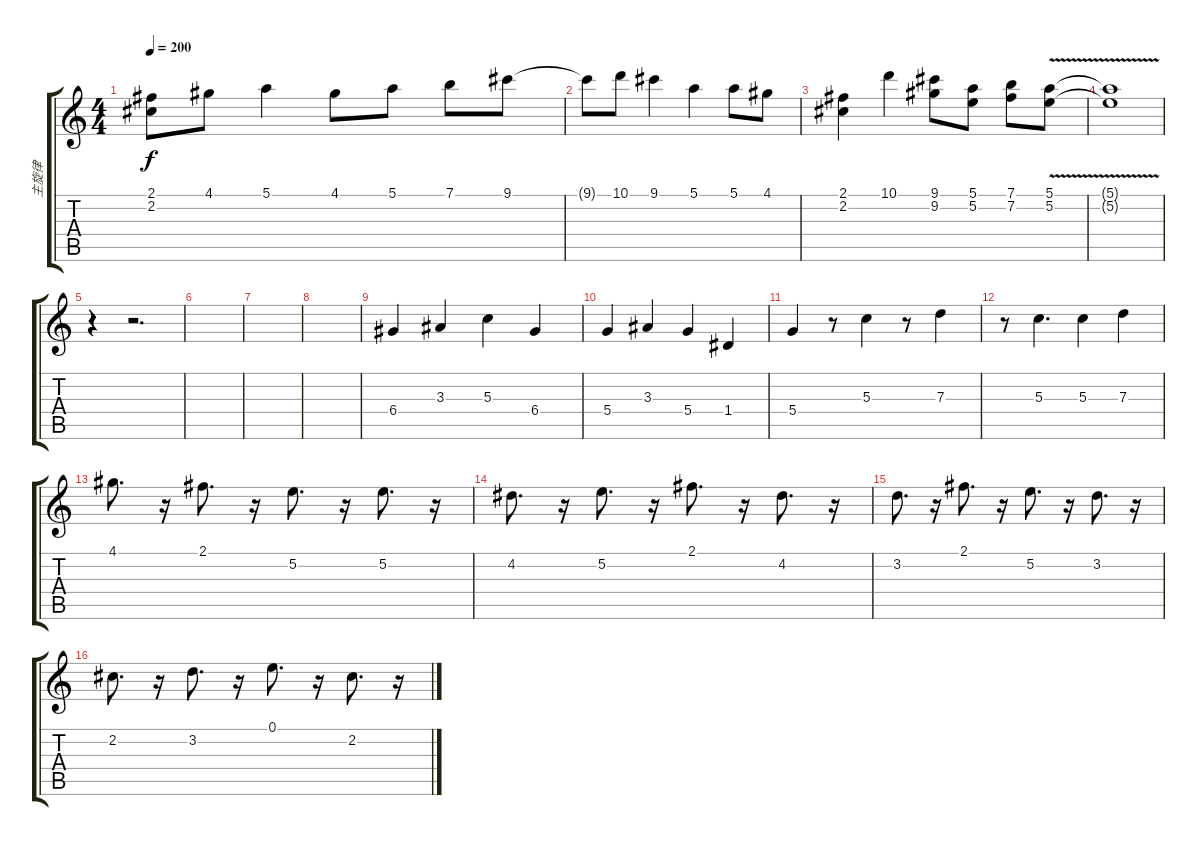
\track ("主旋律" "主旋律") {instrument overdrivenguitar}
\staff {score tabs}
\tuning (E4 B3 G3 D3 A2 E2) {hide}
\ts (4 4)
\tempo 200
\clef g2
\ks c
(2.1 2.2).8{dy f} 4.1.8 5.1.4 4.1.8 5.1.8 7.1.8 9.1.8 |
9.1{t}.8 10.1.8 9.1.4 5.1.4 5.1.8 4.1.8 |
(2.1 2.2).4 10.1.4 (9.1 9.2).8 (5.1 5.2).8 (7.1 7.2).8 (5.1{v} 5.2).8 |
(5.1{t} 5.2{t}).1 |
r.4 r.2{d} |
|
|
|
6.4.4{balance 3} 3.3.4 5.3.4 6.4.4 |
5.4.4 3.3.4 5.4.4 1.4.4 |
5.4.4 r.8 5.3.4 r.8 7.3.4 |
r.8 5.3.4{d} 5.3.4 7.3.4 |
4.1.8{d} r.16 2.1.8{d} r.16 5.2.8{d} r.16 5.2.8{d} r.16 |
4.2.8{d} r.16 5.2.8{d} r.16 2.1.8{d} r.16 4.2.8{d} r.16 |
3.2.8{d} r.16 2.1.8{d} r.16 5.2.8{d} r.16 3.2.8{d} r.16 |
2.2.8{d} r.16 3.2.8{d} r.16 0.1.8{d} r.16 2.2.8{d} r.16
